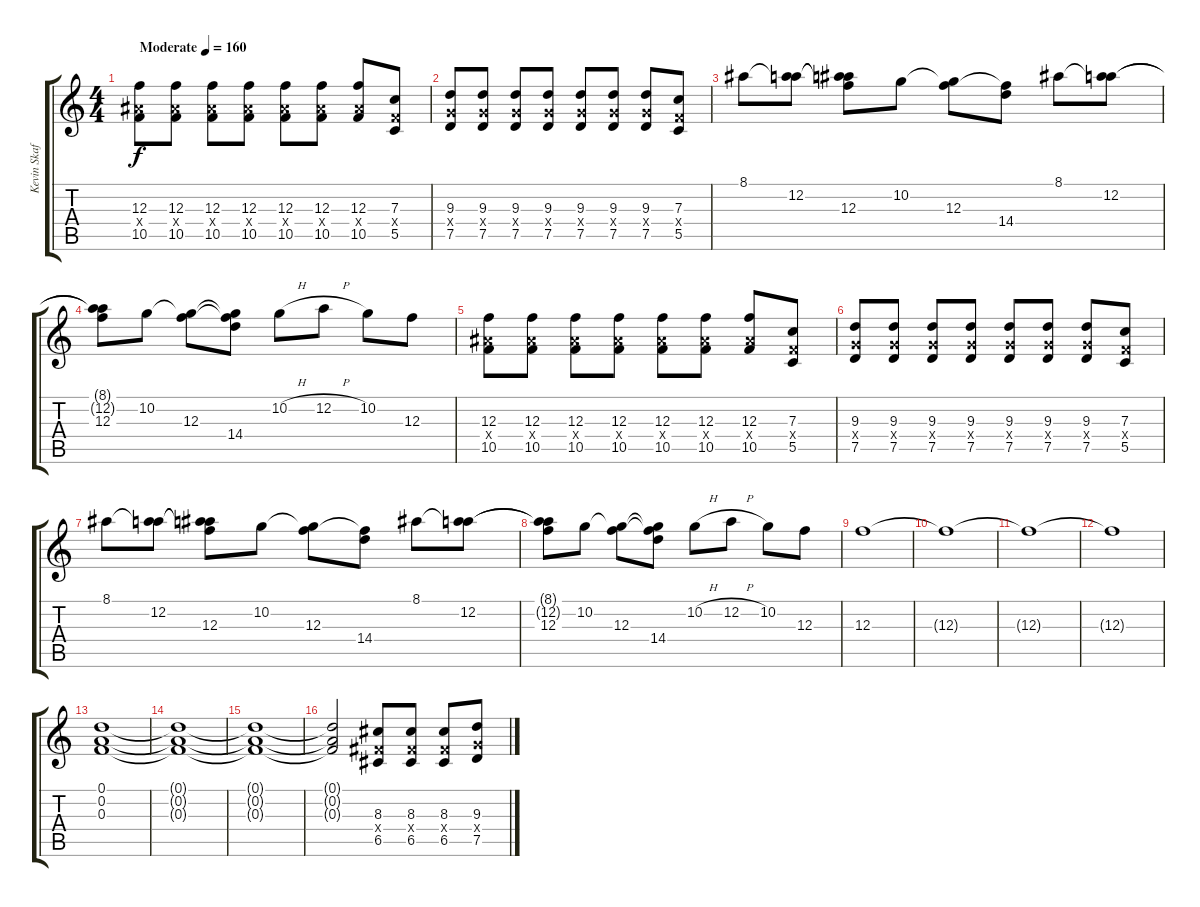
\track ("Kevin Skaff / Lead Guitar" "Kevin Skaf") {instrument distortionguitar}
\staff {score tabs}
\tuning (D4 A3 F3 C3 G2 C2) {hide}
\ts (4 4)
\tempo (160 "Moderate")
\clef g2
\ks c
(12.3 10.4{x} 10.5).8{dy f instrument distortionguitar} (12.3 10.4{x} 10.5).8 (12.3 10.4{x} 10.5).8 (12.3 10.4{x} 10.5).8 (12.3 10.4{x} 10.5).8 (12.3 10.4{x} 10.5).8 (12.3 10.4{x} 10.5).8 (7.3 5.4{x} 5.5).8 |
(9.3 7.4{x} 7.5).8 (9.3 7.4{x} 7.5).8 (9.3 7.4{x} 7.5).8 (9.3 7.4{x} 7.5).8 (9.3 7.4{x} 7.5).8 (9.3 7.4{x} 7.5).8 (9.3 7.4{x} 7.5).8 (7.3 5.4{x} 5.5).8 |
8.1.8 (8.1{t} 12.2).8 (8.1{t} 12.2{t} 12.3).8 10.2.8 (10.2{t} 12.3).8 (12.3{t} 14.4).8 8.1.8 (8.1{t} 12.2).8 |
(8.1{t} 12.2{t} 12.3).8 10.2.8 (10.2{t} 12.3).8 (10.2{t} 12.3{t} 14.4).8 10.2{h}.8 12.2{h}.8 10.2.8 12.3.8 |
(12.3 10.4{x} 10.5).8 (12.3 10.4{x} 10.5).8 (12.3 10.4{x} 10.5).8 (12.3 10.4{x} 10.5).8 (12.3 10.4{x} 10.5).8 (12.3 10.4{x} 10.5).8 (12.3 10.4{x} 10.5).8 (7.3 5.4{x} 5.5).8 |
(9.3 7.4{x} 7.5).8 (9.3 7.4{x} 7.5).8 (9.3 7.4{x} 7.5).8 (9.3 7.4{x} 7.5).8 (9.3 7.4{x} 7.5).8 (9.3 7.4{x} 7.5).8 (9.3 7.4{x} 7.5).8 (7.3 5.4{x} 5.5).8 |
8.1.8 (8.1{t} 12.2).8 (8.1{t} 12.2{t} 12.3).8 10.2.8 (10.2{t} 12.3).8 (12.3{t} 14.4).8 8.1.8 (8.1{t} 12.2).8 |
(8.1{t} 12.2{t} 12.3).8 10.2.8 (10.2{t} 12.3).8 (10.2{t} 12.3{t} 14.4).8 10.2{h}.8 12.2{h}.8 10.2.8 12.3.8 |
12.3.1 |
12.3{t}.1 |
12.3{t}.1 |
12.3{t}.1 |
(0.1 0.2 0.3).1 |
(0.1{t} 0.2{t} 0.3{t}).1 |
(0.1{t} 0.2{t} 0.3{t}).1 |
(0.1{t} 0.2{t} 0.3{t}).2 (8.3 6.4{x} 6.5).8 (8.3 6.4{x} 6.5).8 (8.3 6.4{x} 6.5).8 (9.3 7.4{x} 7.5).8
